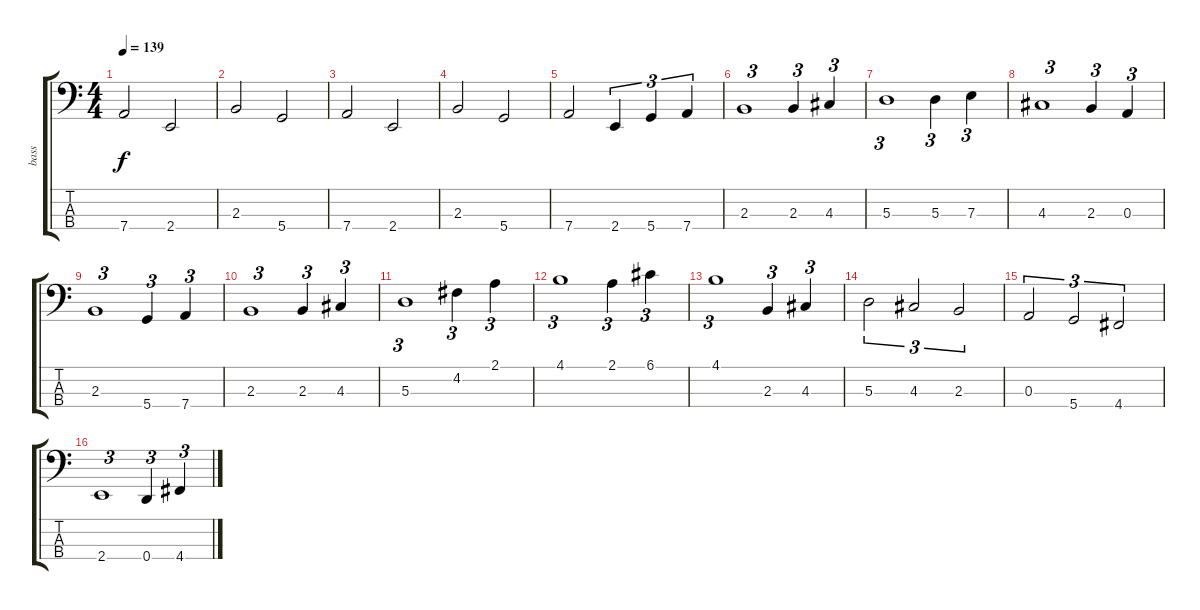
\track ("bass" "bass") {instrument distortionguitar}
\staff {score tabs}
\tuning (G2 D2 A1 D1) {hide}
\ts (4 4)
\tempo 139
\clef f4
\ks c
7.4.2{dy f} 2.4.2 |
2.3.2 5.4.2 |
7.4.2 2.4.2 |
2.3.2 5.4.2 |
7.4.2 2.4.4{tu (3 2)} 5.4.4{tu (3 2)} 7.4.4{tu (3 2)} |
2.3.1{tu (3 2)} 2.3.4{tu (3 2)} 4.3.4{tu (3 2)} |
5.3.1{tu (3 2)} 5.3.4{tu (3 2)} 7.3.4{tu (3 2)} |
4.3.1{tu (3 2)} 2.3.4{tu (3 2)} 0.3.4{tu (3 2)} |
2.3.1{tu (3 2)} 5.4.4{tu (3 2)} 7.4.4{tu (3 2)} |
2.3.1{tu (3 2)} 2.3.4{tu (3 2)} 4.3.4{tu (3 2)} |
5.3.1{tu (3 2)} 4.2.4{tu (3 2)} 2.1.4{tu (3 2)} |
4.1.1{tu (3 2)} 2.1.4{tu (3 2)} 6.1.4{tu (3 2)} |
4.1.1{tu (3 2)} 2.3.4{tu (3 2)} 4.3.4{tu (3 2)} |
5.3.2{tu (3 2)} 4.3.2{tu (3 2)} 2.3.2{tu (3 2)} |
0.3.2{tu (3 2)} 5.4.2{tu (3 2)} 4.4.2{tu (3 2)} |
2.4.1{tu (3 2)} 0.4.4{tu (3 2)} 4.4.4{tu (3 2)}
